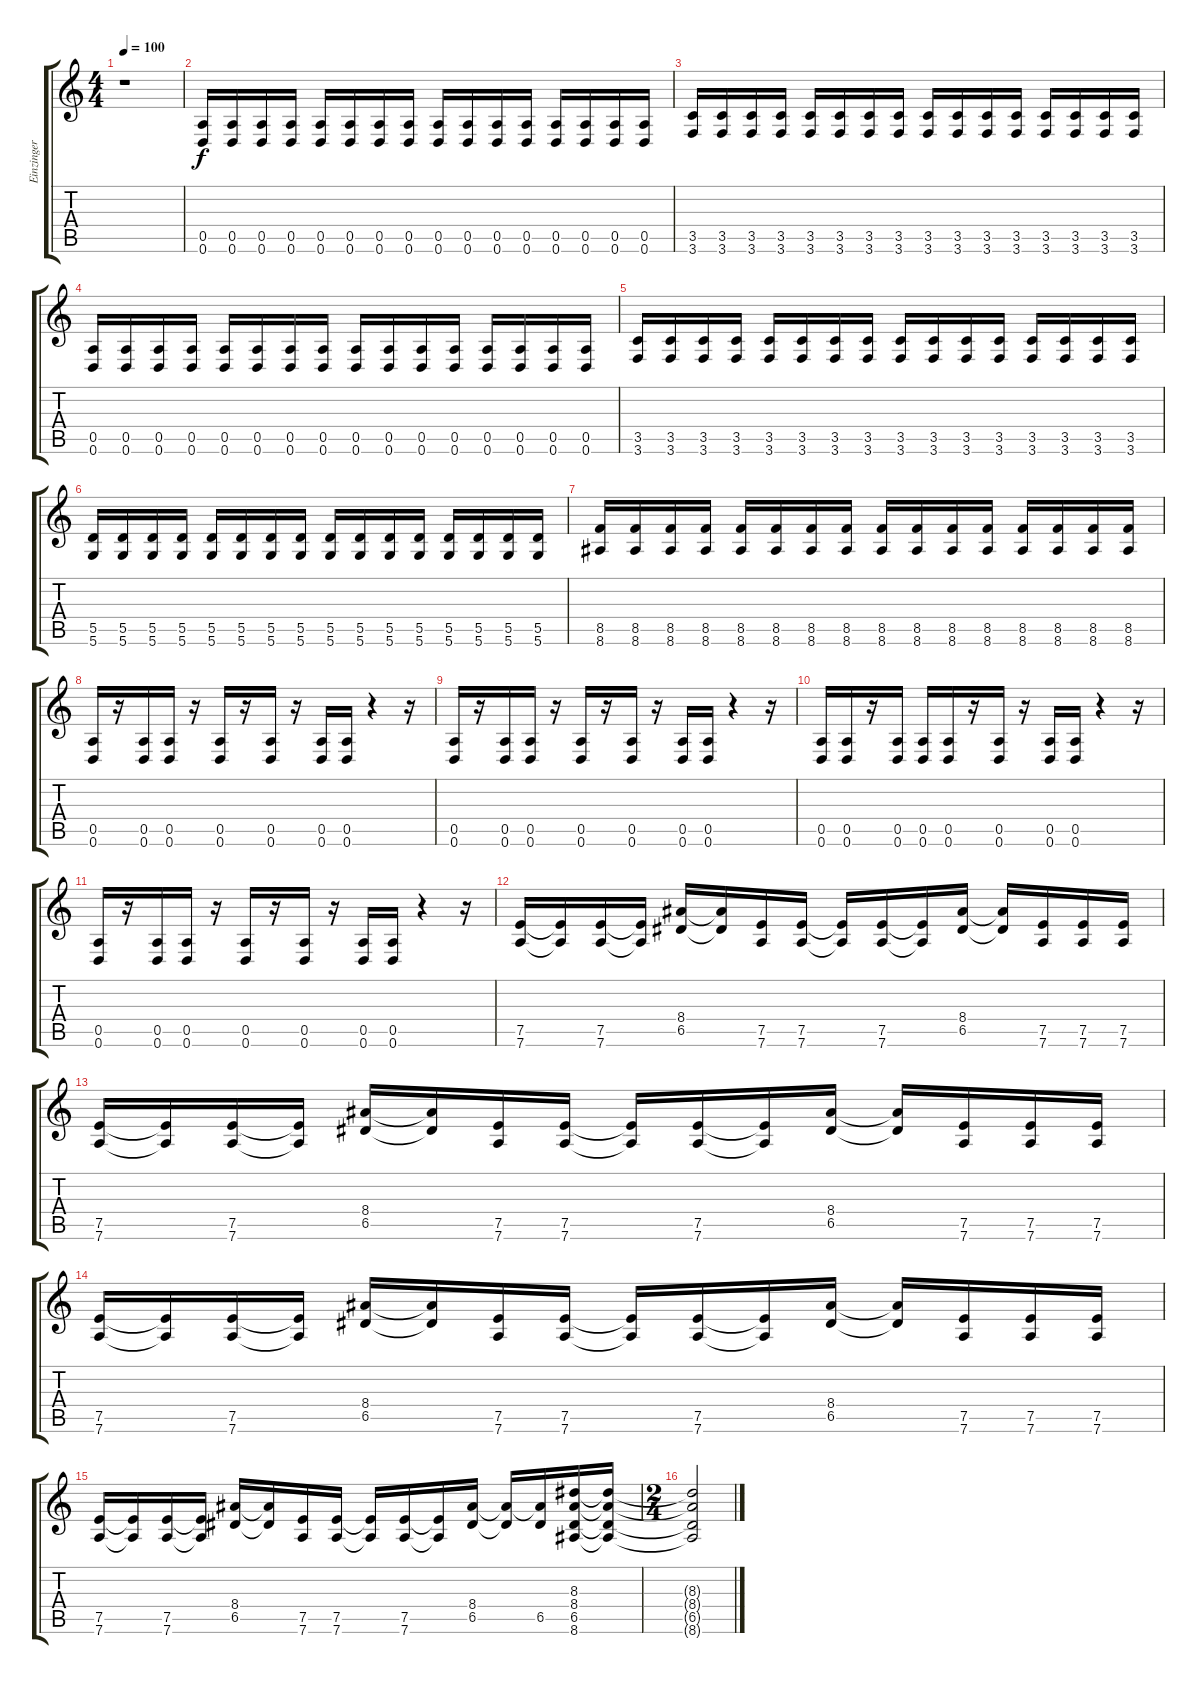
\track ("Einzinger Double" "Einzinger ") {instrument overdrivenguitar}
\staff {score tabs}
\tuning (E4 B3 G3 D3 A2 D2) {hide}
\ts (4 4)
\tempo 100
\clef g2
\ks c
r.1{dy f} |
(0.5 0.6).16 (0.5 0.6).16 (0.5 0.6).16 (0.5 0.6).16 (0.5 0.6).16 (0.5 0.6).16 (0.5 0.6).16 (0.5 0.6).16 (0.5 0.6).16 (0.5 0.6).16 (0.5 0.6).16 (0.5 0.6).16 (0.5 0.6).16 (0.5 0.6).16 (0.5 0.6).16 (0.5 0.6).16 |
(3.5 3.6).16 (3.5 3.6).16 (3.5 3.6).16 (3.5 3.6).16 (3.5 3.6).16 (3.5 3.6).16 (3.5 3.6).16 (3.5 3.6).16 (3.5 3.6).16 (3.5 3.6).16 (3.5 3.6).16 (3.5 3.6).16 (3.5 3.6).16 (3.5 3.6).16 (3.5 3.6).16 (3.5 3.6).16 |
(0.5 0.6).16 (0.5 0.6).16 (0.5 0.6).16 (0.5 0.6).16 (0.5 0.6).16 (0.5 0.6).16 (0.5 0.6).16 (0.5 0.6).16 (0.5 0.6).16 (0.5 0.6).16 (0.5 0.6).16 (0.5 0.6).16 (0.5 0.6).16 (0.5 0.6).16 (0.5 0.6).16 (0.5 0.6).16 |
(3.5 3.6).16 (3.5 3.6).16 (3.5 3.6).16 (3.5 3.6).16 (3.5 3.6).16 (3.5 3.6).16 (3.5 3.6).16 (3.5 3.6).16 (3.5 3.6).16 (3.5 3.6).16 (3.5 3.6).16 (3.5 3.6).16 (3.5 3.6).16 (3.5 3.6).16 (3.5 3.6).16 (3.5 3.6).16 |
(5.5 5.6).16 (5.5 5.6).16 (5.5 5.6).16 (5.5 5.6).16 (5.5 5.6).16 (5.5 5.6).16 (5.5 5.6).16 (5.5 5.6).16 (5.5 5.6).16 (5.5 5.6).16 (5.5 5.6).16 (5.5 5.6).16 (5.5 5.6).16 (5.5 5.6).16 (5.5 5.6).16 (5.5 5.6).16 |
(8.5 8.6).16 (8.5 8.6).16 (8.5 8.6).16 (8.5 8.6).16 (8.5 8.6).16 (8.5 8.6).16 (8.5 8.6).16 (8.5 8.6).16 (8.5 8.6).16 (8.5 8.6).16 (8.5 8.6).16 (8.5 8.6).16 (8.5 8.6).16 (8.5 8.6).16 (8.5 8.6).16 (8.5 8.6).16 |
(0.5 0.6).16 r.16 (0.5 0.6).16 (0.5 0.6).16 r.16 (0.5 0.6).16 r.16 (0.5 0.6).16 r.16 (0.5 0.6).16 (0.5 0.6).16 r.4 r.16 |
(0.5 0.6).16 r.16 (0.5 0.6).16 (0.5 0.6).16 r.16 (0.5 0.6).16 r.16 (0.5 0.6).16 r.16 (0.5 0.6).16 (0.5 0.6).16 r.4 r.16 |
(0.5 0.6).16 (0.5 0.6).16 r.16 (0.5 0.6).16 (0.5 0.6).16 (0.5 0.6).16 r.16 (0.5 0.6).16 r.16 (0.5 0.6).16 (0.5 0.6).16 r.4 r.16 |
(0.5 0.6).16 r.16 (0.5 0.6).16 (0.5 0.6).16 r.16 (0.5 0.6).16 r.16 (0.5 0.6).16 r.16 (0.5 0.6).16 (0.5 0.6).16 r.4 r.16 |
(7.5 7.6).16 (7.5{t} 7.6{t}).16 (7.5 7.6).16 (7.5{t} 7.6{t}).16 (8.4 6.5).16 (8.4{t} 6.5{t}).16 (7.5 7.6).16 (7.5 7.6).16 (7.5{t} 7.6{t}).16 (7.5 7.6).16 (7.5{t} 7.6{t}).16 (8.4 6.5).16 (8.4{t} 6.5{t}).16 (7.5 7.6).16 (7.5 7.6).16 (7.5 7.6).16 |
(7.5 7.6).16 (7.5{t} 7.6{t}).16 (7.5 7.6).16 (7.5{t} 7.6{t}).16 (8.4 6.5).16 (8.4{t} 6.5{t}).16 (7.5 7.6).16 (7.5 7.6).16 (7.5{t} 7.6{t}).16 (7.5 7.6).16 (7.5{t} 7.6{t}).16 (8.4 6.5).16 (8.4{t} 6.5{t}).16 (7.5 7.6).16 (7.5 7.6).16 (7.5 7.6).16 |
(7.5 7.6).16 (7.5{t} 7.6{t}).16 (7.5 7.6).16 (7.5{t} 7.6{t}).16 (8.4 6.5).16 (8.4{t} 6.5{t}).16 (7.5 7.6).16 (7.5 7.6).16 (7.5{t} 7.6{t}).16 (7.5 7.6).16 (7.5{t} 7.6{t}).16 (8.4 6.5).16 (8.4{t} 6.5{t}).16 (7.5 7.6).16 (7.5 7.6).16 (7.5 7.6).16 |
(7.5 7.6).16 (7.5{t} 7.6{t}).16 (7.5 7.6).16 (7.5{t} 7.6{t}).16 (8.4 6.5).16 (8.4{t} 6.5{t}).16 (7.5 7.6).16 (7.5 7.6).16 (7.5{t} 7.6{t}).16 (7.5 7.6).16 (7.5{t} 7.6{t}).16 (8.4 6.5).16 (8.4{t} 6.5{t}).16 (8.4{t} 6.5).16 (8.3 8.4 6.5 8.6).16 (8.3{t} 8.4{t} 6.5{t} 8.6{t}).16 |
\ts (2 4)
(8.3{t} 8.4{t} 6.5{t} 8.6{t}).2
